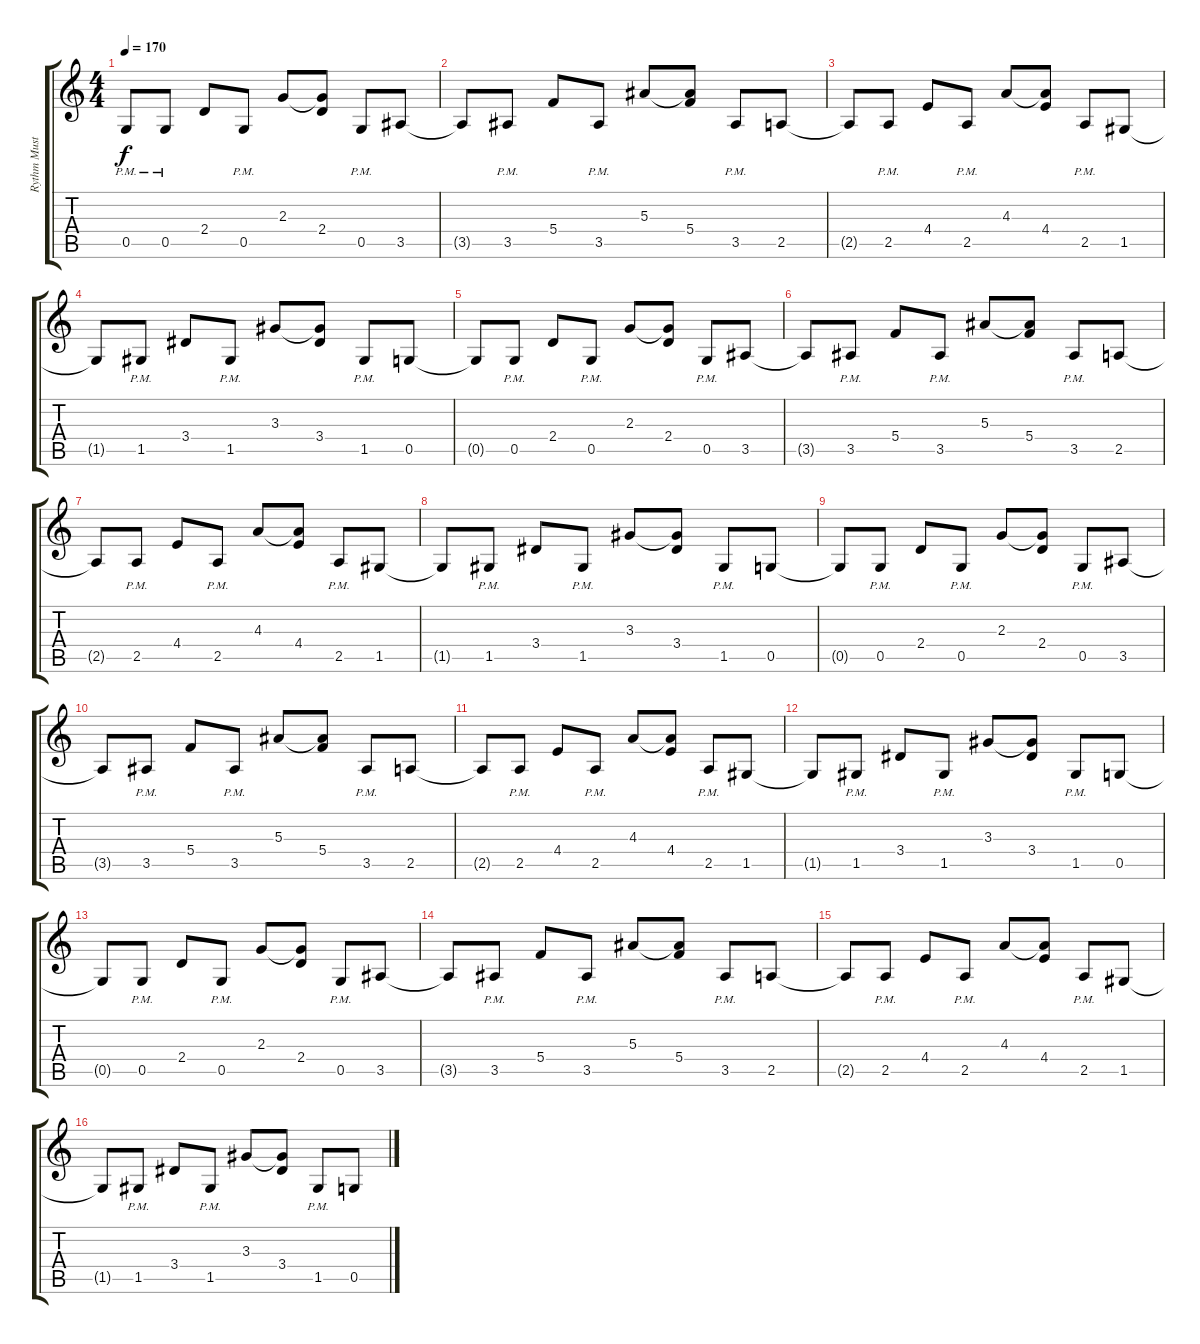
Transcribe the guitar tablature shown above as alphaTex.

\track ("Rythm Mustaine" "Rythm Must") {instrument distortionguitar}
\staff {score tabs}
\tuning (D4 A3 F3 C3 G2 D2) {hide}
\ts (4 4)
\tempo 170
\clef g2
\ks c
0.5{pm}.8{dy f} 0.5{pm}.8 2.4.8 0.5{pm}.8 2.3.8 (2.3{t} 2.4).8 0.5{pm}.8 3.5.8 |
3.5{t}.8 3.5{pm}.8 5.4.8 3.5{pm}.8 5.3.8 (5.3{t} 5.4).8 3.5{pm}.8 2.5.8 |
2.5{t}.8 2.5{pm}.8 4.4.8 2.5{pm}.8 4.3.8 (4.3{t} 4.4).8 2.5{pm}.8 1.5.8 |
1.5{t}.8 1.5{pm}.8 3.4.8 1.5{pm}.8 3.3.8 (3.3{t} 3.4).8 1.5{pm}.8 0.5.8 |
0.5{t}.8 0.5{pm}.8 2.4.8 0.5{pm}.8 2.3.8 (2.3{t} 2.4).8 0.5{pm}.8 3.5.8 |
3.5{t}.8 3.5{pm}.8 5.4.8 3.5{pm}.8 5.3.8 (5.3{t} 5.4).8 3.5{pm}.8 2.5.8 |
2.5{t}.8 2.5{pm}.8 4.4.8 2.5{pm}.8 4.3.8 (4.3{t} 4.4).8 2.5{pm}.8 1.5.8 |
1.5{t}.8 1.5{pm}.8 3.4.8 1.5{pm}.8 3.3.8 (3.3{t} 3.4).8 1.5{pm}.8 0.5.8 |
0.5{t}.8 0.5{pm}.8 2.4.8 0.5{pm}.8 2.3.8 (2.3{t} 2.4).8 0.5{pm}.8 3.5.8 |
3.5{t}.8 3.5{pm}.8 5.4.8 3.5{pm}.8 5.3.8 (5.3{t} 5.4).8 3.5{pm}.8 2.5.8 |
2.5{t}.8 2.5{pm}.8 4.4.8 2.5{pm}.8 4.3.8 (4.3{t} 4.4).8 2.5{pm}.8 1.5.8 |
1.5{t}.8 1.5{pm}.8 3.4.8 1.5{pm}.8 3.3.8 (3.3{t} 3.4).8 1.5{pm}.8 0.5.8 |
0.5{t}.8 0.5{pm}.8 2.4.8 0.5{pm}.8 2.3.8 (2.3{t} 2.4).8 0.5{pm}.8 3.5.8 |
3.5{t}.8 3.5{pm}.8 5.4.8 3.5{pm}.8 5.3.8 (5.3{t} 5.4).8 3.5{pm}.8 2.5.8 |
2.5{t}.8 2.5{pm}.8 4.4.8 2.5{pm}.8 4.3.8 (4.3{t} 4.4).8 2.5{pm}.8 1.5.8 |
1.5{t}.8 1.5{pm}.8 3.4.8 1.5{pm}.8 3.3.8 (3.3{t} 3.4).8 1.5{pm}.8 0.5.8
